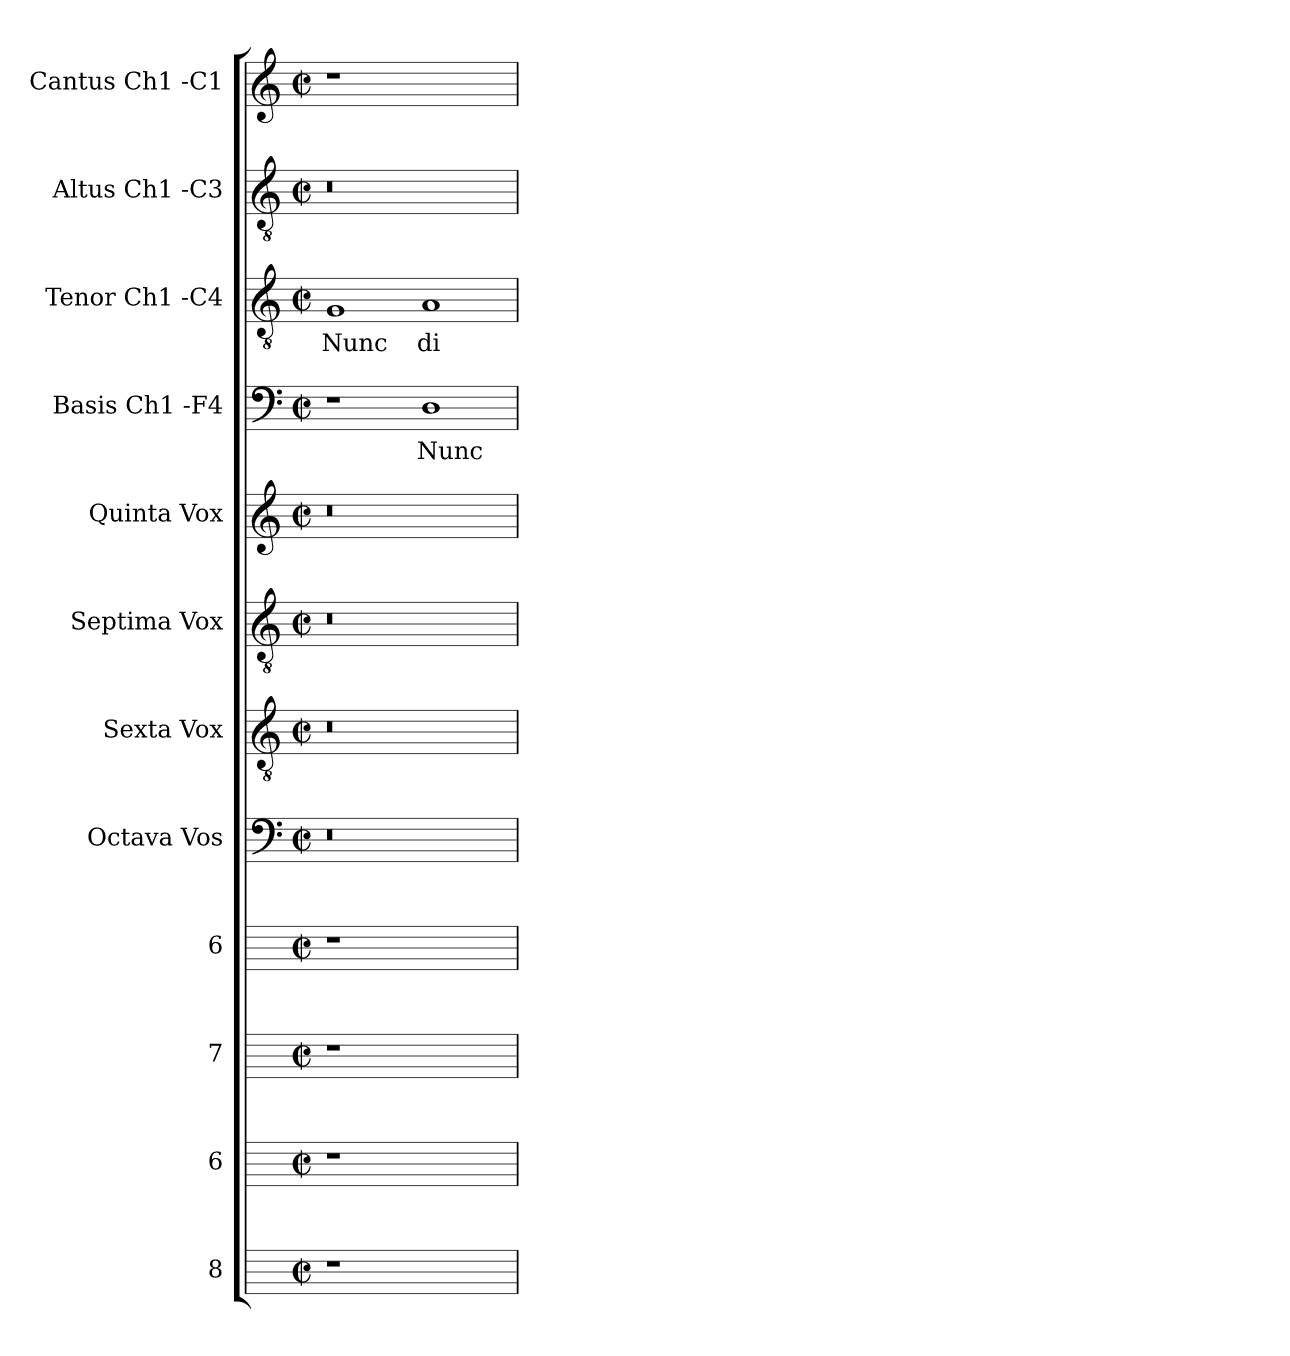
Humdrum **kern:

**kern	**kern	**kern	**kern	**kern	**kern	**kern	**kern	**kern	**text	**kern	**text	**kern	**kern
*part12	*part11	*part10	*part9	*part8	*part7	*part6	*part5	*part4	*part4	*part3	*part3	*part2	*part1
*staff12	*staff11	*staff10	*staff9	*staff8	*staff7	*staff6	*staff5	*staff4	*staff4	*staff3	*staff3	*staff2	*staff1
*I"8	*I"6	*I"7	*I"6	*I"Octava  Vos	*I"Sexta  Vox	*I"Septima  Vox	*I"Quinta  Vox	*I"Basis  Ch1 -F4	*	*I"Tenor  Ch1 -C4	*	*I"Altus  Ch1 -C3	*I"Cantus  Ch1 -C1
*	*	*	*	*	*	*	*	*I'B	*	*I'T	*	*I'A	*I'C
!!LO:PB:g=z
*stria5	*stria5	*stria5	*stria5	*stria5	*stria5	*stria5	*stria5	*stria5	*	*stria5	*	*stria5	*stria5
*	*	*	*	*clefF4	*clefGv2	*clefGv2	*clefG2	*clefF4	*	*clefGv2	*	*clefGv2	*clefG2
*k[]	*k[]	*k[]	*k[]	*k[]	*k[]	*k[]	*k[]	*k[]	*	*k[]	*	*k[]	*k[]
*C:	*C:	*C:	*C:	*C:	*C:	*C:	*C:	*C:	*	*C:	*	*C:	*C:
*M2/2	*M2/2	*M2/2	*M2/2	*M2/2	*M2/2	*M2/2	*M2/2	*M2/2	*	*M2/2	*	*M2/2	*M2/2
*met(c|)	*met(c|)	*met(c|)	*met(c|)	*met(c|)	*met(c|)	*met(c|)	*met(c|)	*met(c|)	*	*met(c|)	*	*met(c|)	*met(c|)
=1	=1	=1	=1	=1	=1	=1	=1	=1	=1	=1	=1	=1	=1
!	!	!	!	!	!	!	!	!	!	!	!LO:LY:b:cj	!	!
1r	1r	1r	1r	0r	0r	0r	0r	1r	.	1G	Nunc	0r	1r
!	!	!	!	!	!	!	!	!	!LO:LY:b:cj	!	!LO:LY:b:cj	!	!
1ryy	1ryy	1ryy	1ryy	.	.	.	.	1D	Nunc	1A	di-	.	1ryy
=	=	=	=	=	=	=	=	=	=	=	=	=	=
*-	*-	*-	*-	*-	*-	*-	*-	*-	*-	*-	*-	*-	*-
